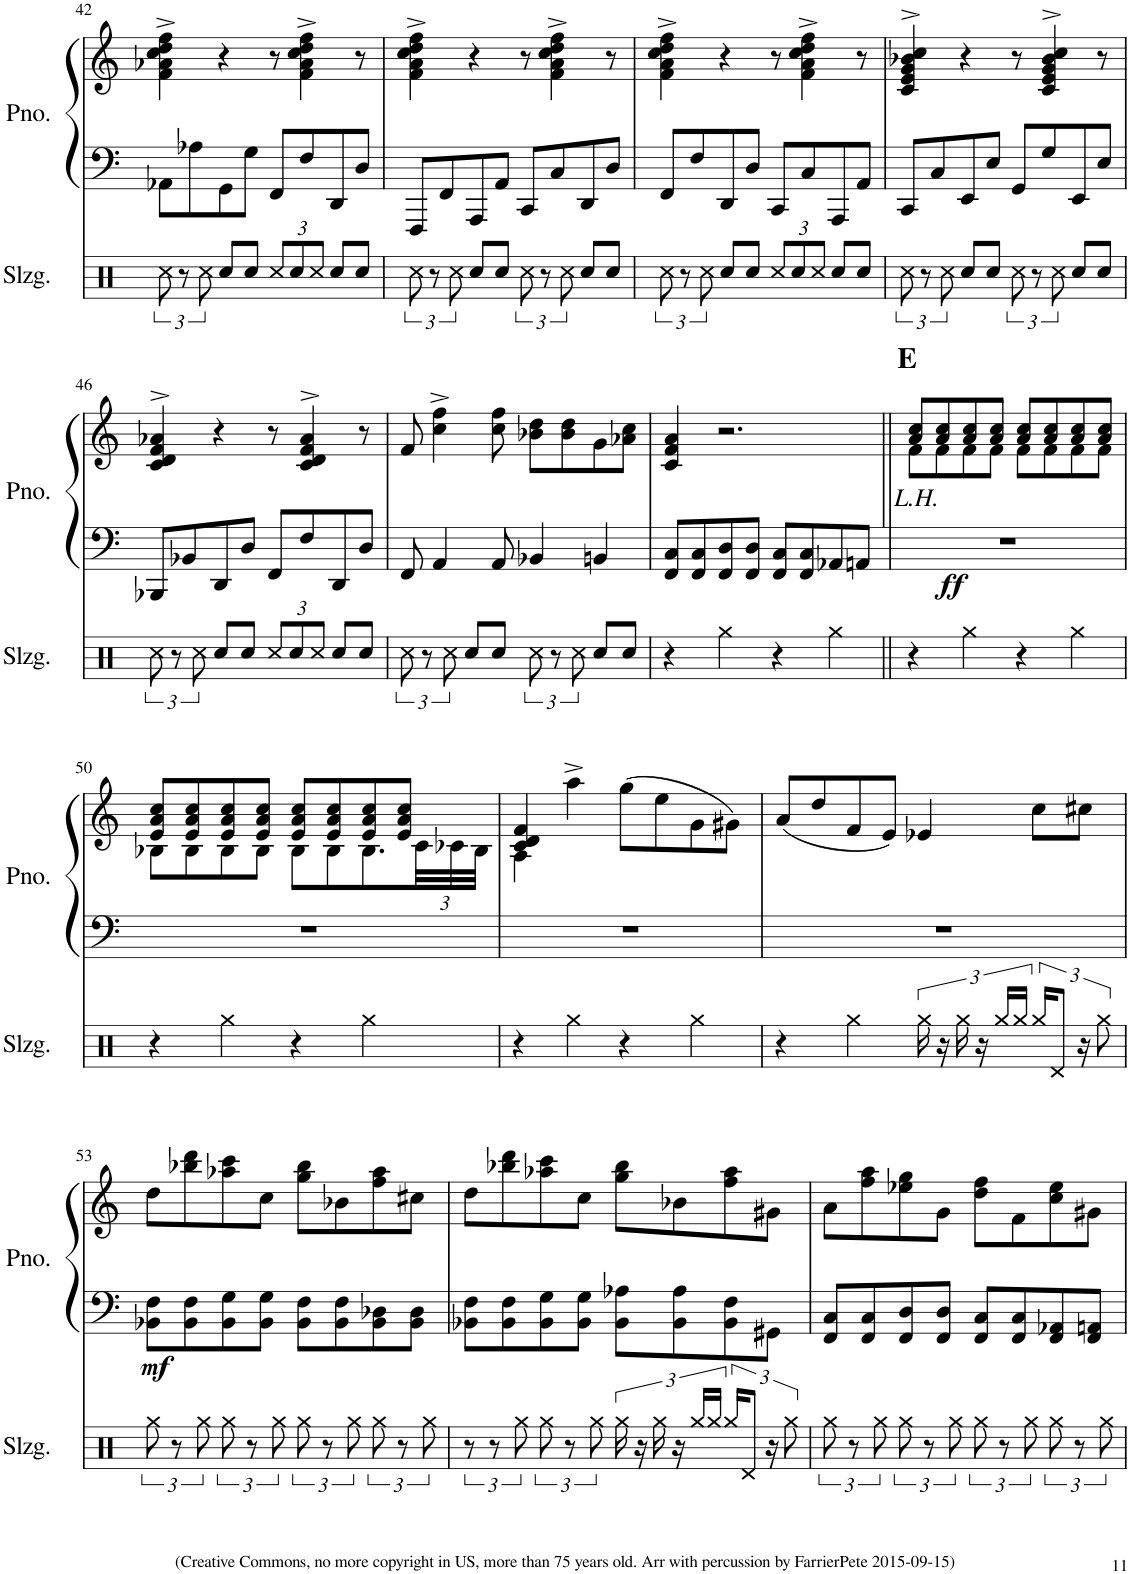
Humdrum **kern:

**kern	**kern	**kern	**text	**dynam
*part2	*part1	*part1	*part1	*part1
*staff3	*staff2	*staff1	*staff1	*staff1/2
*I"Schlagzeug	*I"Klavier	*	*	*
*I'Slzg.	*	*	*	*
!!LO:PB:g=z
*clefX	*clefF4	*clefG2	*	*
*k[]	*k[]	*k[]	*	*
*M2/2	*M2/2	*M2/2	*	*
*met(c|)	*met(c|)	*met(c|)	*	*
=42	=42	=42	=42	=42
12Rcc\	8AA-X\L	4f\^ 4a-X\^ 4cc\^ 4dd\^ 4ff\^	.	.
12r	.	.	.	.
.	8A-X\	.	.	.
12Rcc\	.	.	.	.
8Rcc/L	8GG\	4r	.	.
8Rcc/J	8G\J	.	.	.
*Xbrackettup	*	*	*	*
12Rcc/L	8FF/L	8r	.	.
12Rcc/	.	.	.	.
.	8F/	4f\^ 4a-\^ 4cc\^ 4dd\^ 4ff\^	.	.
12Rcc/J	.	.	.	.
8Rcc/L	8DD/	.	.	.
8Rcc/J	8D/J	8r	.	.
=43	=43	=43	=43	=43
*brackettup	*	*	*	*
12Rcc\	8FFF/L	4f\^ 4a\^ 4cc\^ 4dd\^ 4ff\^	.	.
12r	.	.	.	.
.	8FF/	.	.	.
12Rcc\	.	.	.	.
8Rcc/L	8AAA/	4r	.	.
8Rcc/J	8AA/J	.	.	.
12Rcc\	8CC/L	8r	.	.
12r	.	.	.	.
.	8C/	4f\^ 4a\^ 4cc\^ 4dd\^ 4ff\^	.	.
12Rcc\	.	.	.	.
8Rcc/L	8DD/	.	.	.
8Rcc/J	8D/J	8r	.	.
=44	=44	=44	=44	=44
12Rcc\	8FF/L	4f\^ 4a\^ 4cc\^ 4dd\^ 4ff\^	.	.
12r	.	.	.	.
.	8F/	.	.	.
12Rcc\	.	.	.	.
8Rcc/L	8DD/	4r	.	.
8Rcc/J	8D/J	.	.	.
*Xbrackettup	*	*	*	*
12Rcc/L	8CC/L	8r	.	.
12Rcc/	.	.	.	.
.	8C/	4f\^ 4a\^ 4cc\^ 4dd\^ 4ff\^	.	.
12Rcc/J	.	.	.	.
8Rcc/L	8AAA/	.	.	.
8Rcc/J	8AA/J	8r	.	.
=45	=45	=45	=45	=45
*brackettup	*	*	*	*
12Rcc\	8CC/L	4c/^> 4e/^> 4g/^> 4b-X/^> 4cc/^>	.	.
12r	.	.	.	.
.	8C/	.	.	.
12Rcc\	.	.	.	.
8Rcc/L	8EE/	4r	.	.
8Rcc/J	8E/J	.	.	.
12Rcc\	8GG/L	8r	.	.
12r	.	.	.	.
.	8G/	4c/^> 4e/^> 4g/^> 4b-/^> 4cc/^>	.	.
12Rcc\	.	.	.	.
8Rcc/L	8EE/	.	.	.
8Rcc/J	8E/J	8r	.	.
!!LO:LB:g=z
=46	=46	=46	=46	=46
12Rcc\	8BBB-X/L	4c/^> 4d/^> 4f/^> 4a-X/^>	.	.
12r	.	.	.	.
.	8BB-X/	.	.	.
12Rcc\	.	.	.	.
8Rcc/L	8DD/	4r	.	.
8Rcc/J	8D/J	.	.	.
*Xbrackettup	*	*	*	*
12Rcc/L	8FF/L	8r	.	.
12Rcc/	.	.	.	.
.	8F/	4c/^> 4d/^> 4f/^> 4a-/^>	.	.
12Rcc/J	.	.	.	.
8Rcc/L	8DD/	.	.	.
8Rcc/J	8D/J	8r	.	.
=47	=47	=47	=47	=47
*brackettup	*	*	*	*
12Rcc\	8FF/	8f/	.	.
12r	.	.	.	.
.	4AA/	4cc\^ 4ff\^	.	.
12Rcc\	.	.	.	.
8Rcc/L	.	.	.	.
8Rcc/J	8AA/	8cc\ 8ff\	.	.
12Rcc\	4BB-X/	8b-X\ 8dd\L	.	.
12r	.	.	.	.
.	.	8b-\ 8dd\	.	.
12Rcc\	.	.	.	.
8Rcc/L	4BBn/	8g\	.	.
8Rcc/J	.	8a-X\ 8cc\J	.	.
=48	=48	=48	=48	=48
4r	8FF/ 8C/L	4c/ 4f/ 4a/	.	.
.	8FF/ 8C/	.	.	.
4Rgg\	8FF/ 8D/	2.r	.	.
.	8FF/ 8D/J	.	.	.
4r	8FF/ 8C/L	.	.	.
.	8FF/ 8C/	.	.	.
4Rgg\	8AA-X/	.	.	.
.	8AAn/J	.	.	.
=49||	=49||	=49||	=49||	=49||
*	*	*^	*	*
!	!	!LO:TX:a:B:t=E	!	!	!
!	!	!	!	!LO:LY:b	!LO:DY:b=2
4r	1r	8a/ 8cc/L	8f\L	L.H.	ff
.	.	8a/ 8cc/	8f\	.	.
4Rgg\	.	8a/ 8cc/	8f\	.	.
.	.	8a/ 8cc/J	8f\J	.	.
4r	.	8a/ 8cc/L	8f\L	.	.
.	.	8a/ 8cc/	8f\	.	.
4Rgg\	.	8a/ 8cc/	8f\	.	.
.	.	8a/ 8cc/J	8f\J	.	.
!!LO:LB:g=z	!!
=50	=50	=50	=50	=50	=50
4r	1r	8e/ 8a/ 8cc/L	8B-X\L	.	.
.	.	8e/ 8a/ 8cc/	8B-\	.	.
4Rgg\	.	8e/ 8a/ 8cc/	8B-\	.	.
.	.	8e/ 8a/ 8cc/J	8B-\J	.	.
4r	.	8e/ 8a/ 8cc/L	8B-\L	.	.
.	.	8e/ 8a/ 8cc/	8B-\	.	.
4Rgg\	.	8e/ 8a/ 8cc/	8.B-\	.	.
.	.	8e/ 8a/ 8cc/J	.	.	.
*	*	*	*Xbrackettup	*	*
.	.	.	48c\LL	.	.
.	.	.	48c-X\	.	.
.	.	.	48B-\JJJ	.	.
=51	=51	=51	=51	=51	=51
4r	1r	4c/ 4d/ 4f/	4A\	.	.
4Rgg\	.	4aa^\	2.ryy	.	.
4r	.	(8gg\L	.	.	.
.	.	8ee\	.	.	.
4Rgg\	.	8g\	.	.	.
.	.	8g#X\J)	.	.	.
*	*	*v	*v	*	*
=52	=52	=52	=52	=52
4r	1r	(8a/L	.	.
.	.	8dd/	.	.
4Rgg\	.	8f/	.	.
.	.	8e/J)	.	.
24Rgg\	.	4e-X/	.	.
24r	.	.	.	.
24Rgg\	.	.	.	.
24r	.	.	.	.
24Rgg/LL	.	.	.	.
24Rgg/JJ	.	.	.	.
24Rgg/KL	.	8cc\L	.	.
12Rd/J	.	.	.	.
24r	.	8cc#X\J	.	.
12Rgg\	.	.	.	.
!!LO:LB:g=z
=53	=53	=53	=53	=53
!	!	!	!	!LO:DY:b=2
12Rgg\	8BB-X\ 8F\L	8dd\L	.	mf
12r	.	.	.	.
.	8BB-\ 8F\	8bb-X\ 8ddd\	.	.
12Rgg\	.	.	.	.
12Rgg\	8BB-\ 8G\	8aa-X\ 8ccc\	.	.
12r	.	.	.	.
.	8BB-\ 8G\J	8cc\J	.	.
12Rgg\	.	.	.	.
12Rgg\	8BB-\ 8F\L	8gg\ 8bb-\L	.	.
12r	.	.	.	.
.	8BB-\ 8F\	8b-X\	.	.
12Rgg\	.	.	.	.
12Rgg\	8BB-\ 8D-X\	8ff\ 8aa-\	.	.
12r	.	.	.	.
.	8BB-\ 8D-\J	8cc#X\J	.	.
12Rgg\	.	.	.	.
=54	=54	=54	=54	=54
12r	8BB-X\ 8F\L	8dd\L	.	.
12r	.	.	.	.
.	8BB-\ 8F\	8bb-X\ 8ddd\	.	.
12Rgg\	.	.	.	.
12Rgg\	8BB-\ 8G\	8aa-X\ 8ccc\	.	.
12r	.	.	.	.
.	8BB-\ 8G\J	8cc\J	.	.
12Rgg\	.	.	.	.
24Rgg\	8BB-\ 8A-X\L	8gg\ 8bb-\L	.	.
24r	.	.	.	.
24Rgg\	.	.	.	.
24r	8BB-\ 8A-\	8b-X\	.	.
24Rgg/LL	.	.	.	.
24Rgg/JJ	.	.	.	.
24Rgg/KL	8BB-\ 8F\	8ff\ 8aa-\	.	.
12Rd/J	.	.	.	.
24r	8GG#X\J	8g#X\J	.	.
12Rgg\	.	.	.	.
=55	=55	=55	=55	=55
12Rgg\	8FF/ 8C/L	8a\L	.	.
12r	.	.	.	.
.	8FF/ 8C/	8ff\ 8aa\	.	.
12Rgg\	.	.	.	.
12Rgg\	8FF/ 8D/	8ee-X\ 8gg\	.	.
12r	.	.	.	.
.	8FF/ 8D/J	8g\J	.	.
12Rgg\	.	.	.	.
12Rgg\	8FF/ 8C/L	8dd\ 8ff\L	.	.
12r	.	.	.	.
.	8FF/ 8C/	8f\	.	.
12Rgg\	.	.	.	.
12Rgg\	8FF/ 8AA-X/	8cc\ 8ee-\	.	.
12r	.	.	.	.
.	8FF/ 8AAn/J	8g#X\J	.	.
12Rgg\	.	.	.	.
=	=	=	=	=
*-	*-	*-	*-	*-
